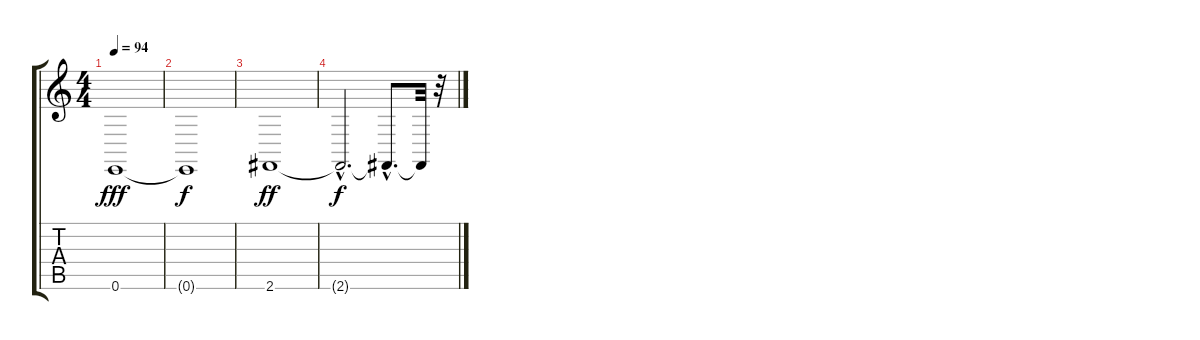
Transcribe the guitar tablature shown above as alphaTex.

\track "" {instrument honkytonkpiano}
\staff {score tabs}
\tuning (E4 B3 G3 D3 A2 E2) {hide}
\ts (4 4)
\tempo 94
\clef g2
\ks c
0.6.1{dy fff volume 7} |
0.6{t}.1{dy f} |
2.6.1{dy ff volume 0} |
2.6{hac t}.2{d dy f} 2.6{hac t}.8{d} 2.6{t}.32 r.32
